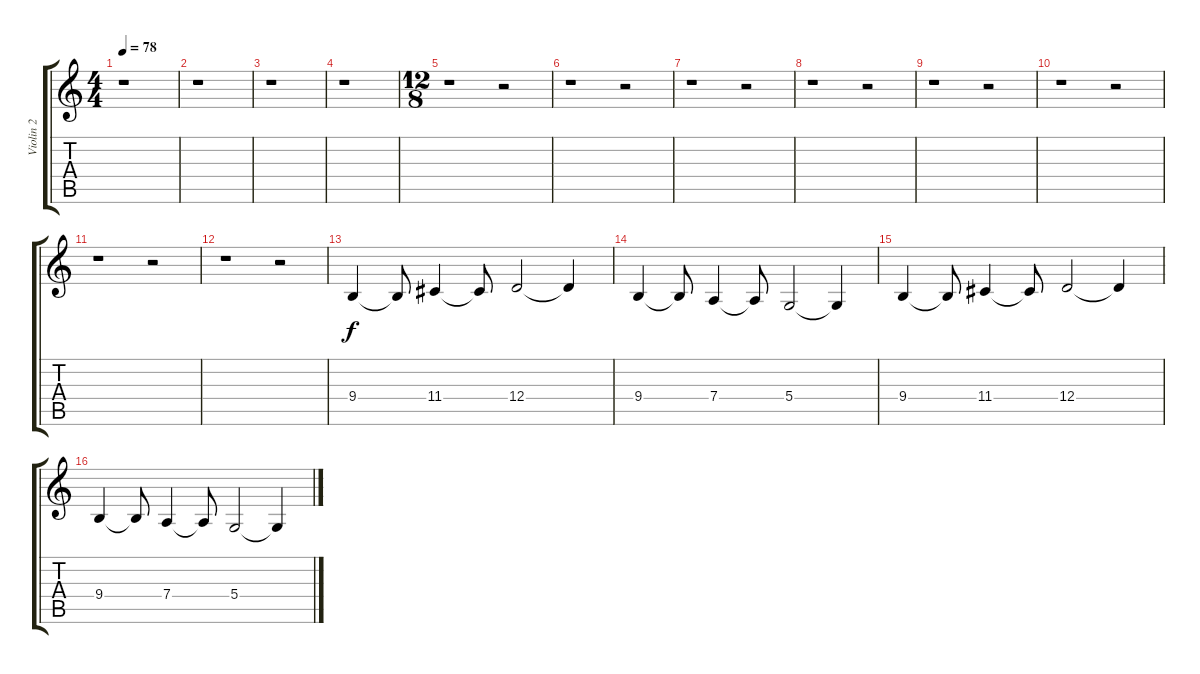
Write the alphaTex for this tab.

\track ("Violin 2" "Violin 2") {instrument stringensemble1}
\staff {score tabs}
\tuning (E4 B3 G3 D3 A2 E2) {hide}
\ts (4 4)
\tempo 78
\clef g2
\ks c
r.1{dy f instrument stringensemble1} |
r.1 |
r.1 |
r.1 |
\ts (12 8)
r.1 r.2 |
r.1 r.2 |
r.1 r.2 |
r.1 r.2 |
r.1 r.2 |
r.1 r.2 |
r.1 r.2 |
r.1 r.2 |
9.4.4 9.4{t}.8 11.4.4 11.4{t}.8 12.4.2 12.4{t}.4 |
9.4.4 9.4{t}.8 7.4.4 7.4{t}.8 5.4.2 5.4{t}.4 |
9.4.4 9.4{t}.8 11.4.4 11.4{t}.8 12.4.2 12.4{t}.4 |
9.4.4 9.4{t}.8 7.4.4 7.4{t}.8 5.4.2 5.4{t}.4
